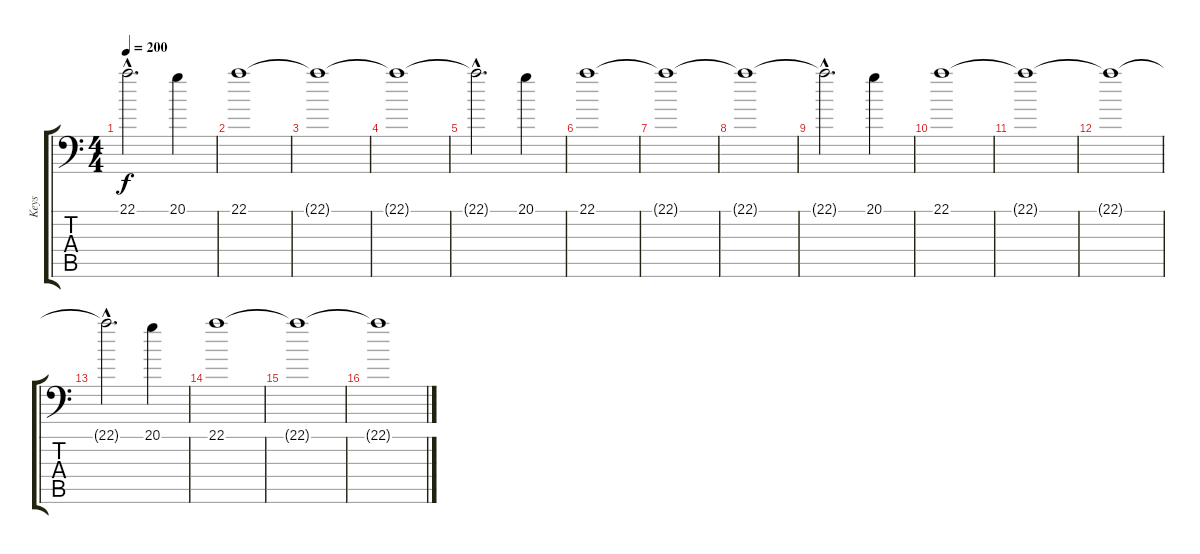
\track ("Keys" "Keys") {instrument stringensemble2}
\staff {score tabs}
\tuning (B3 Gb3 D3 A2 E2 A1) {hide}
\ts (4 4)
\tempo 200
\clef f4
\ks c
22.1{hac t}.2{d dy f} 20.1.4 |
22.1.1 |
22.1{t}.1 |
22.1{t}.1 |
22.1{hac t}.2{d} 20.1.4 |
22.1.1 |
22.1{t}.1 |
22.1{t}.1 |
22.1{hac t}.2{d} 20.1.4 |
22.1.1 |
22.1{t}.1 |
22.1{t}.1 |
22.1{hac t}.2{d} 20.1.4 |
22.1.1 |
22.1{t}.1 |
22.1{t}.1
